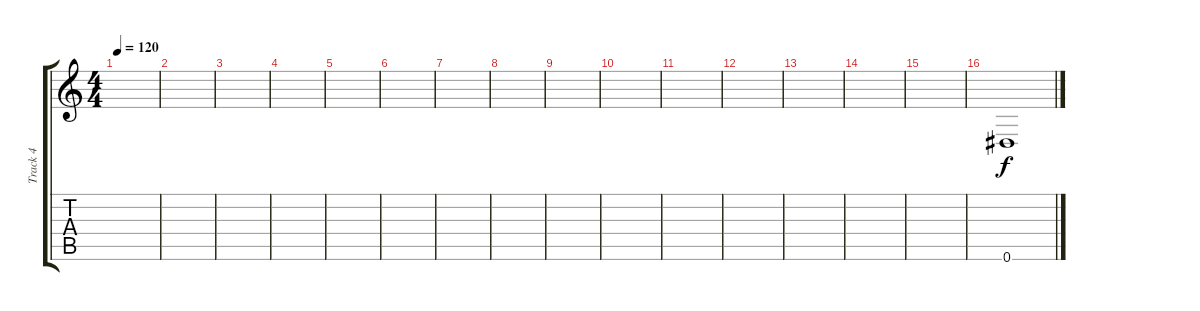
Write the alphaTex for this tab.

\track ("Track 4" "Track 4") {instrument electricguitarjazz}
\staff {score tabs}
\tuning (Eb4 Bb3 Gb3 Db3 Ab2 Eb2) {hide}
\ts (4 4)
\tempo 120
\clef g2
\ks c
|
|
|
|
|
|
|
|
|
|
|
|
|
|
|
0.6.1{volume 16 instrument distortionguitar}
